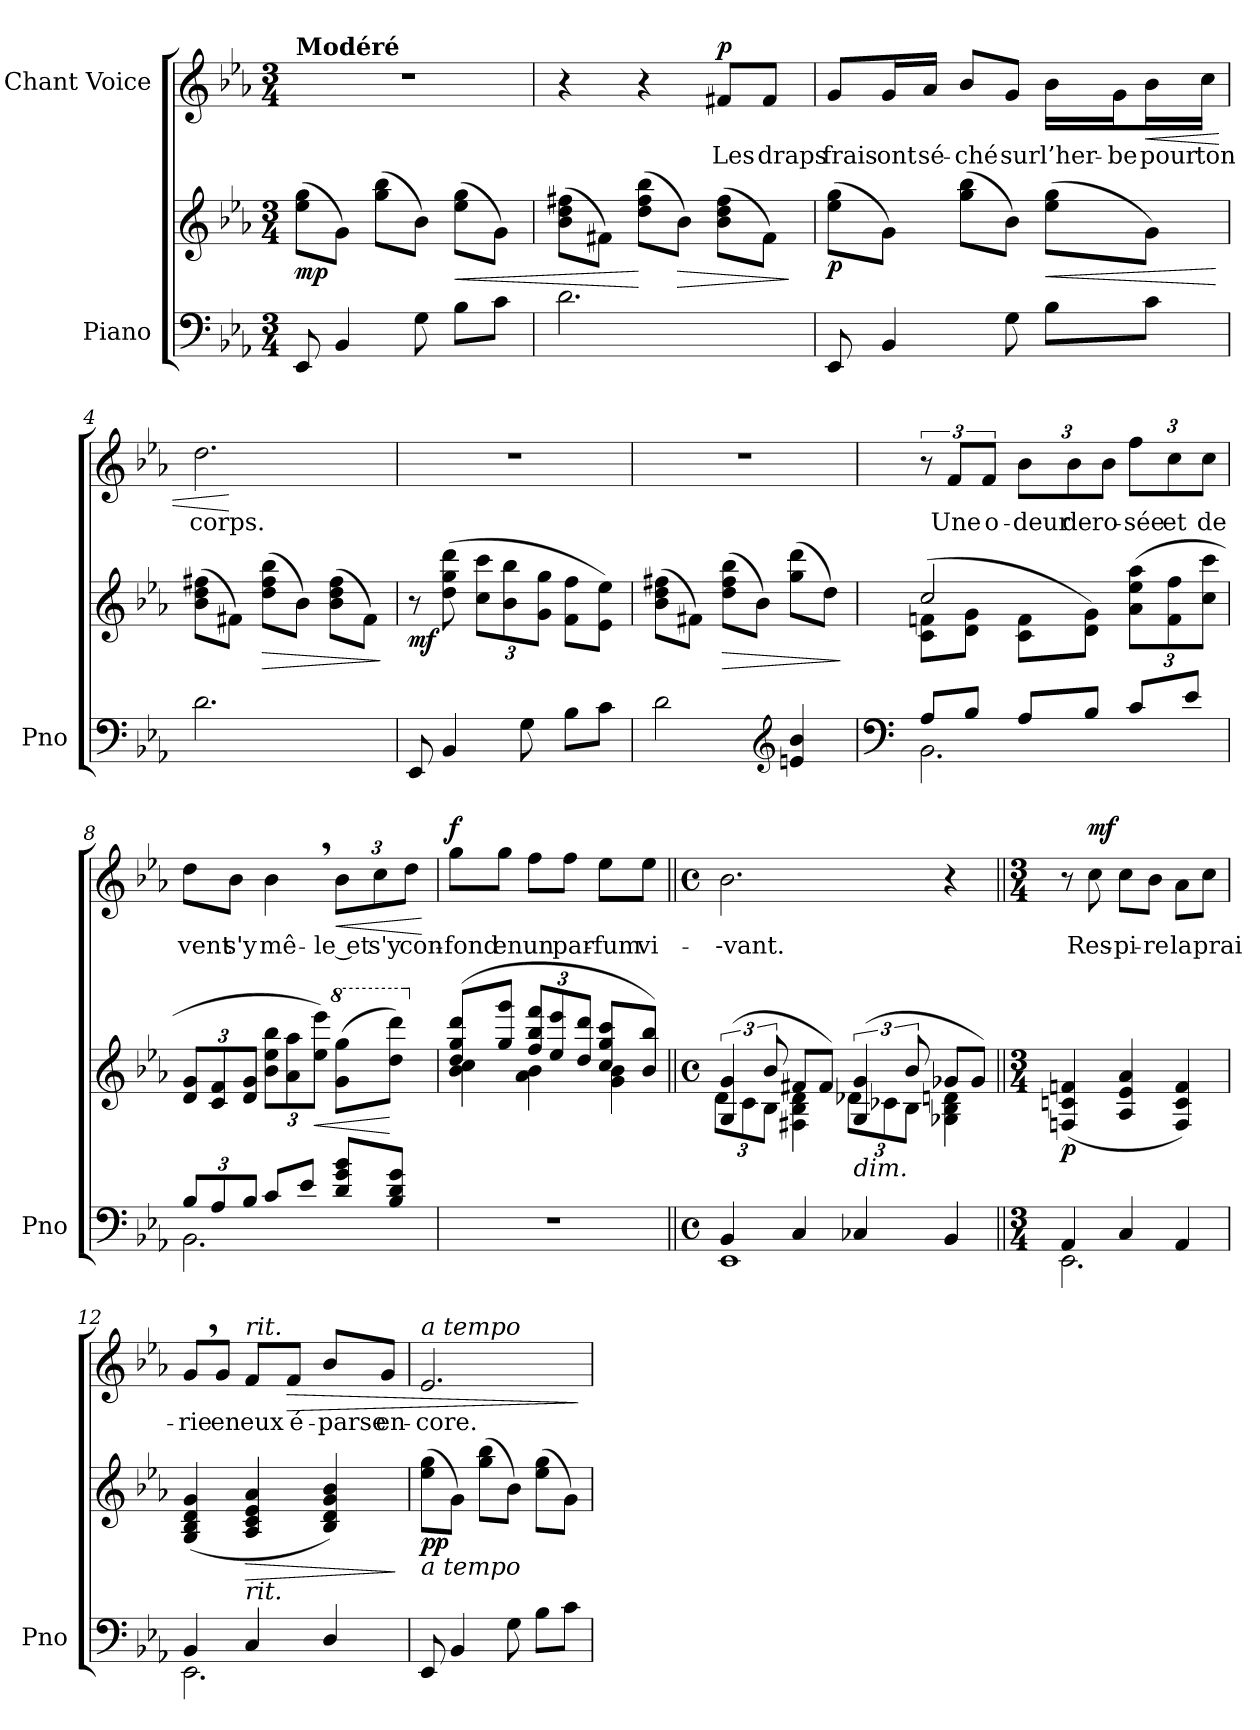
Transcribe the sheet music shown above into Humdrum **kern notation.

**kern	**kern	**dynam	**kern	**text	**dynam
*part2	*part2	*part2	*part1	*part1	*part1
*staff3	*staff2	*staff2/3	*staff1	*staff1	*staff1
*I"Piano	*	*	*I"Chant Voice	*	*
*I'Pno	*	*	*	*	*
*clefF4	*clefG2	*	*clefG2	*	*
*k[b-e-a-]	*k[b-e-a-]	*	*k[b-e-a-]	*	*
*M3/4	*M3/4	*	*M3/4	*	*
=1	=1	=1	=1	=1	=1
!	!	!	!LO:TX:a:B:t=Modéré	!	!
!	!	!LO:DY:b	!	!	!
8EE-/	(>8ee-\ 8gg\L	mp	2.r	.	.
4BB-/	8g\J)	.	.	.	.
.	(>8gg\ 8bb-\L	.	.	.	.
8G\	8b-\J)	.	.	.	.
!	!	!LO:HP:b	!	!	!
8B-\L	(>8ee-\ 8gg\L	<	.	.	.
8c\J	8g\J)	.	.	.	.
=2	=2	=2	=2	=2	=2
2.d\	(>8b-\ 8dd\ 8ff#X\L	.	4r	.	.
.	8f#X\J)	.	.	.	.
.	(>8dd\ 8ff#\ 8bb-\L	[	4r	.	.
!	!	!LO:HP:b	!	!	!
.	8b-\J)	>	.	.	.
!	!	!	!	!LO:LY:b	!LO:DY:a
.	(>8b-\ 8dd\ 8ff#\L	.	8f#X/L	Les	p
!	!	!	!	!LO:LY:b	!
.	8f#\J)	.	8f#/J	draps	.
.	.	]	.	.	.
=3	=3	=3	=3	=3	=3
!	!	!LO:DY:b	!	!LO:LY:b	!
8EE-/	(>8ee-\ 8gg\L	p	8g/L	frais	.
!	!	!	!	!LO:LY:b	!
4BB-/	8g\J)	.	16g/L	ont	.
!	!	!	!	!LO:LY:b	!
.	.	.	16a-/JJ	sé-	.
!	!	!	!	!LO:LY:b	!
.	(>8gg\ 8bb-\L	.	8b-/L	-ché	.
!	!	!	!	!LO:LY:b	!
8G\	8b-\J)	.	8g/J	sur	.
!	!	!LO:HP:b	!	!LO:LY:b	!
8B-\L	(>8ee-\ 8gg\L	<	16b-\LL	l’her-	.
!	!	!	!	!LO:LY:b	!
.	.	.	16g\J	-be	.
!	!	!	!	!LO:LY:b	!LO:HP:b
8c\J	8g\J)	.	16b-\L	pour	<
!	!	!	!	!LO:LY:b	!
.	.	.	16cc\JJ	ton	.
.	.	[	.	.	.
!!LO:LB:g=z
=4	=4	=4	=4	=4	=4
!	!	!	!	!LO:LY:b	!
*	*	*	*^	*	*
2.d\	(>8b-\ 8dd\ 8ff#X\L	.	2.dd\	8reyy	corps.	.
.	8f#X\J)	.	.	2ryy	.	[
!	!	!LO:HP:b	!	!	!	!
.	(>8dd\ 8ff#\ 8bb-\L	>	.	.	.	.
.	8b-\J)	.	.	.	.	.
.	(>8b-\ 8dd\ 8ff#\L	.	.	.	.	.
.	8f#\J)	.	.	8ryy	.	.
*	*	*	*v	*v	*	*
.	.	]	.	.	.
=5	=5	=5	=5	=5	=5
!	!	!LO:DY:b	!	!	!
8EE-/	8r	mf	2.r	.	.
4BB-/	(>8dd\ 8gg\ 8ddd\	.	.	.	.
*	*Xbrackettup	*	*	*	*
.	12cc\ 12ccc\L	.	.	.	.
.	12b-\ 12bb-\	.	.	.	.
8G\	.	.	.	.	.
.	12g\ 12gg\J	.	.	.	.
8B-\L	8f\ 8ff\L	.	.	.	.
8c\J	8e-\ 8ee-\J)	.	.	.	.
=6	=6	=6	=6	=6	=6
2d\	(>8b-\ 8dd\ 8ff#X\L	.	2.r	.	.
.	8f#X\J)	.	.	.	.
!	!	!LO:HP:b	!	!	!
.	(>8dd\ 8ff#\ 8bb-\L	>	.	.	.
.	8b-\J)	.	.	.	.
*clefG2	*	*	*	*	*
4en/ 4b-/	(>8gg\ 8ddd\L	.	.	.	.
.	8dd\J)	.	.	.	.
.	.	]	.	.	.
=7	=7	=7	=7	=7	=7
*clefF4	*	*	*	*	*
*^	*^	*	*	*	*
8A-/L	2.BB-\	(<8c\ 8fn\L	2cc/	.	12r	.	.
!	!	!	!	!	!	!LO:LY:b	!
.	.	.	.	.	12f/L	Une	.
8B-/J	.	8d\ 8g\J	.	.	.	.	.
!	!	!	!	!	!	!LO:LY:b	!
.	.	.	.	.	12f/J	o-	.
*	*	*	*	*	*Xbrackettup	*	*
!	!	!	!	!	!	!LO:LY:b	!
8A-/L	.	8c\ 8f\L	.	.	12b-\L	-deur	.
!	!	!	!	!	!	!LO:LY:b	!
.	.	.	.	.	12b-\	de	.
8B-/J	.	8d\ 8g\J)	.	.	.	.	.
!	!	!	!	!	!	!LO:LY:b	!
.	.	.	.	.	12b-\J	ro-	.
!	!	!	!	!	!	!LO:LY:b	!
8c/L	.	(>12a-\ 12ee-\ 12aa-\L	4ryy	.	12ff\L	-sée	.
!	!	!	!	!	!	!LO:LY:b	!
.	.	12f\ 12ff\	.	.	12cc\	et	.
8e-/J	.	.	.	.	.	.	.
!	!	!	!	!	!	!LO:LY:b	!
.	.	12cc\ 12ccc\J	.	.	12cc\J	de	.
*	*	*v	*v	*	*	*	*
!!LO:LB:g=z
=8	=8	=8	=8	=8	=8	=8
*Xbrackettup	*	*	*	*	*	*
!	!	!	!	!	!LO:LY:b	!
12B-/L	2.BB-\	12d/ 12g/L	.	8dd\L	vent	.
12A-/	.	12c/ 12f/	.	.	.	.
!	!	!	!	!	!LO:LY:b	!
.	.	.	.	8b-\J	s'y	.
12B-/J	.	12d/ 12g/J	.	.	.	.
!	!	!	!	!	!LO:LY:b	!
8c/L	.	12b-\ 12ee-\ 12bb-\L	.	4b-,\	mê-	.
.	.	12a-\ 12aa-\	.	.	.	.
8e-/J	.	.	.	.	.	.
!	!	!	!LO:HP:b	!	!	!
.	.	12ee-\ 12eee-\J)	<	.	.	.
*	*	*8va	*	*	*	*
*	*	*	*	*brackettup	*	*
!	!	!	!	!	!LO:LY:b	!LO:HP:b
8d/ 8g/ 8b-/L	.	(>8gg\ 8ggg\L	.	12b-\L	-le et	<
!	!	!	!	!	!LO:LY:b	!
.	.	.	.	12cc\	s'y	.
8B-/ 8d/ 8g/J	.	8ddd\ 8dddd\J)	[	.	.	.
!	!	!	!	!	!LO:LY:b	!
.	.	.	.	12dd\J	con-	.
*v	*v	*	*	*	*	*
.	.	.	.	.	[
=9	=9	=9	=9	=9	=9
*	*X8va	*	*	*	*
*	*^	*	*	*	*
!	!	!	!	!	!LO:LY:b	!LO:DY:a
2.r	(>8dd/ 8gg/ 8ddd/L	4b-\ 4cc\	.	8gg\L	-fond	f
!	!	!	!LO:DY:b	!	!LO:LY:b	!
!	!	!	!LO:DY:n=1:b	!	!	!
.	8gg/ 8ggg/J	.	f other-dynamics	8gg\J	en	.
!	!	!	!	!	!LO:LY:b	!
.	12ff/ 12bb-/ 12fff/L	4a-\ 4b-\	.	8ff\L	un	.
.	12ee-/ 12eee-/	.	.	.	.	.
!	!	!	!	!	!LO:LY:b	!
.	.	.	.	8ff\J	par-	.
.	12dd/ 12ddd/J	.	.	.	.	.
!	!	!	!	!	!LO:LY:b	!
.	8cc/ 8gg/ 8ccc/L	4g\ 4b-\	.	8ee-\L	-fum	.
!	!	!	!	!	!LO:LY:b	!
.	8b-/ 8bb-/J)	.	.	8ee-\J	vi-	.
!!LO:PB:g=z
=10||	=10||	=10||	=10||	=10||	=10||	=10||
*M4/4	*M4/4	*	*	*M4/4	*	*
*met(c)	*met(c)	*	*	*met(c)	*	*
*^	*	*	*	*	*	*
*	*	*brackettup	*Xbrackettup	*	*	*	*
!	!	!	!	!	!	!LO:LY:b	!
4BB-/	1EE-	(>6G/ 6g/	12d\L	.	2.b-\	--vant.	.
.	.	.	12c\	.	.	.	.
.	.	12b-/	12B-\J	.	.	.	.
4C/	.	8f#X/L	4F#X\ 4B-\ 4d\	.	.	.	.
.	.	8f#/J)	.	.	.	.	.
*	*	*brackettup	*Xbrackettup	*	*	*	*
!	!	!LO:TX:b:i:t=dim.	!	!	!	!	!
4C-X/	.	(>6G/ 6g/	12d-X\L	.	.	.	.
.	.	.	12c-X\	.	.	.	.
.	.	12b-/	12B-\J	.	.	.	.
4BB-/	.	8g-X/L	4G-X\ 4B-\ 4dn\	.	4r	.	.
.	.	8g-/J)	.	.	.	.	.
*	*	*v	*v	*	*	*	*
=11||	=11||	=11||	=11||	=11||	=11||	=11||
*M3/4	*	*M3/4	*	*M3/4	*	*
!	!	!	!LO:DY:b	!	!	!
4AA-/	2.EE-\	(<4Fn/ 4cn/ 4fn/	p	8r	.	.
!	!	!	!	!	!LO:LY:b	!LO:DY:a
.	.	.	.	8cc\	Res-	mf
!	!	!	!	!	!LO:LY:b	!
4C/	.	4A-/ 4e-/ 4a-/	.	8cc\L	-pi-	.
!	!	!	!	!	!LO:LY:b	!
.	.	.	.	8b-\J	-re	.
!	!	!	!	!	!LO:LY:b	!
4AA-/	.	4F/ 4c/ 4f/)	.	8a-\L	la	.
!	!	!	!	!	!LO:LY:b	!
.	.	.	.	8cc\J	prai-	.
=12	=12	=12	=12	=12	=12	=12
!	!	!	!	!	!LO:LY:b	!
4BB-/	2.EE-\	(<4G/ 4B-/ 4d/ 4g/	.	8g,/L	-rie	.
!	!	!	!	!	!LO:LY:b	!
.	.	.	.	8g/J	en	.
*	*	*	*	*MM84	*	*
!	!	!	!	!LO:TX:a:i:t=rit.	!	!
!	!	!LO:TX:b:i:t=rit.	!	!	!	!
!	!	!	!LO:HP:b	!	!LO:LY:b	!
4C/	.	4A-/ 4c/ 4e-/ 4a-/	>	8f/L	eux	.
!	!	!	!	!	!LO:LY:b	!LO:HP:b
.	.	.	.	8f/J	é-	>
!	!	!	!	!	!LO:LY:b	!
4D/	.	4B-/ 4d/ 4g/ 4b-/)	.	8b-/L	-parse	.
!	!	!	!	!	!LO:LY:b	!
.	.	.	.	8g/J	en-	.
*v	*v	*	*	*	*	*
.	.	]	.	.	.
=13	=13	=13	=13	=13	=13
*	*	*	*MM100	*	*
!	!	!	!LO:TX:a:i:t=a tempo	!	!
!	!LO:TX:b:i:t=a tempo	!	!	!	!
!	!	!LO:DY:b	!	!LO:LY:b	!
8EE-/	(>8ee-\ 8gg\L	pp	2.e-/	-core.	.
4BB-/	8g\J)	.	.	.	.
.	(>8gg\ 8bb-\L	.	.	.	.
8G\	8b-\J)	.	.	.	.
8B-\L	(>8ee-\ 8gg\L	.	.	.	.
8c\J	8g\J)	.	.	.	.
.	.	.	.	.	]
=	=	=	=	=	=
*-	*-	*-	*-	*-	*-
